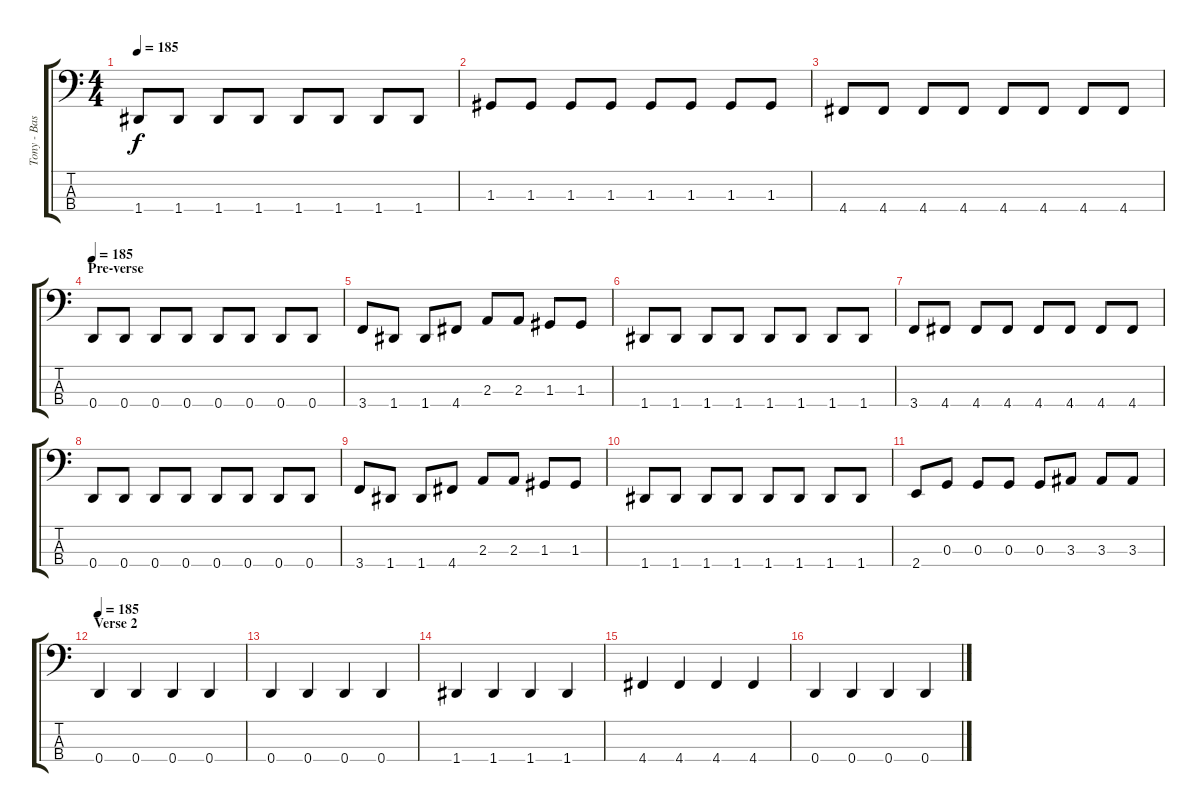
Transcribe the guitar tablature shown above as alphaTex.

\track ("Tony - Bass" "Tony - Bas") {instrument electricbasspick}
\staff {score tabs}
\tuning (F2 C2 G1 D1) {hide}
\ts (4 4)
\tempo 185
\clef f4
\ks c
1.4.8{dy f} 1.4.8 1.4.8 1.4.8 1.4.8 1.4.8 1.4.8 1.4.8 |
1.3.8 1.3.8 1.3.8 1.3.8 1.3.8 1.3.8 1.3.8 1.3.8 |
4.4.8 4.4.8 4.4.8 4.4.8 4.4.8 4.4.8 4.4.8 4.4.8 |
\section ("" "Pre-verse")
\tempo 185
0.4.8{volume 16 balance 8 instrument electricbasspick} 0.4.8 0.4.8 0.4.8 0.4.8 0.4.8 0.4.8 0.4.8 |
3.4.8 1.4.8 1.4.8 4.4.8 2.3.8 2.3.8 1.3.8 1.3.8 |
1.4.8 1.4.8 1.4.8 1.4.8 1.4.8 1.4.8 1.4.8 1.4.8 |
3.4.8 4.4.8 4.4.8 4.4.8 4.4.8 4.4.8 4.4.8 4.4.8 |
0.4.8 0.4.8 0.4.8 0.4.8 0.4.8 0.4.8 0.4.8 0.4.8 |
3.4.8 1.4.8 1.4.8 4.4.8 2.3.8 2.3.8 1.3.8 1.3.8 |
1.4.8 1.4.8 1.4.8 1.4.8 1.4.8 1.4.8 1.4.8 1.4.8 |
2.4.8 0.3.8 0.3.8 0.3.8 0.3.8 3.3.8 3.3.8 3.3.8 |
\section ("" "Verse 2")
\tempo 185
0.4.4{volume 16 balance 8 instrument electricbasspick} 0.4.4 0.4.4 0.4.4 |
0.4.4 0.4.4 0.4.4 0.4.4 |
1.4.4 1.4.4 1.4.4 1.4.4 |
4.4.4 4.4.4 4.4.4 4.4.4 |
0.4.4 0.4.4 0.4.4 0.4.4
